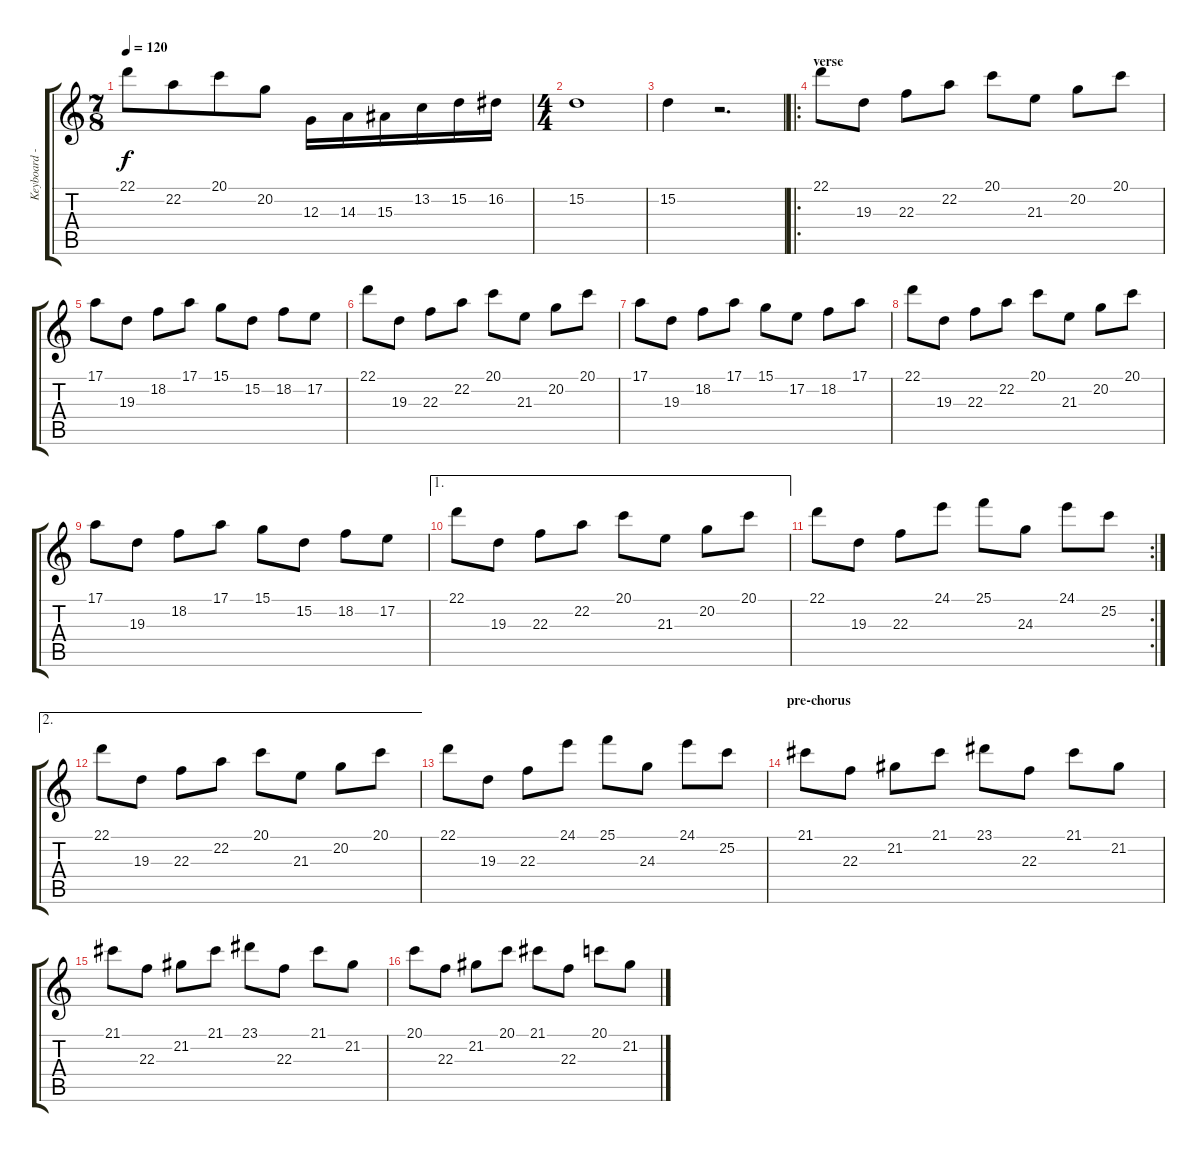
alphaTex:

\track ("Keyboard - Piano" "Keyboard -") {instrument acousticgrandpiano}
\staff {score tabs}
\tuning (E4 B3 G3 D3 A2 E2) {hide}
\ts (7 8)
\tempo 120
\clef g2
\ks c
22.1.8{dy f} 22.2.8 20.1.8 20.2.8 12.3.16 14.3.16 15.3.16 13.2.16 15.2.16 16.2.16 |
\ts (4 4)
15.2.1 |
15.2.4 r.2{d} |
\ro
\section ("" "verse")
22.1.8 19.3.8 22.3.8 22.2.8 20.1.8 21.3.8 20.2.8 20.1.8 |
17.1.8 19.3.8 18.2.8 17.1.8 15.1.8 15.2.8 18.2.8 17.2.8 |
22.1.8 19.3.8 22.3.8 22.2.8 20.1.8 21.3.8 20.2.8 20.1.8 |
17.1.8 19.3.8 18.2.8 17.1.8 15.1.8 17.2.8 18.2.8 17.1.8 |
22.1.8 19.3.8 22.3.8 22.2.8 20.1.8 21.3.8 20.2.8 20.1.8 |
17.1.8 19.3.8 18.2.8 17.1.8 15.1.8 15.2.8 18.2.8 17.2.8 |
\ae 1
22.1.8 19.3.8 22.3.8 22.2.8 20.1.8 21.3.8 20.2.8 20.1.8 |
\rc 2
22.1.8 19.3.8 22.3.8 24.1.8 25.1.8 24.3.8 24.1.8 25.2.8 |
\ae 2
22.1.8 19.3.8 22.3.8 22.2.8 20.1.8 21.3.8 20.2.8 20.1.8 |
22.1.8 19.3.8 22.3.8 24.1.8 25.1.8 24.3.8 24.1.8 25.2.8 |
\section ("" "pre-chorus")
21.1.8 22.3.8 21.2.8 21.1.8 23.1.8 22.3.8 21.1.8 21.2.8 |
21.1.8 22.3.8 21.2.8 21.1.8 23.1.8 22.3.8 21.1.8 21.2.8 |
20.1.8 22.3.8 21.2.8 20.1.8 21.1.8 22.3.8 20.1.8 21.2.8
